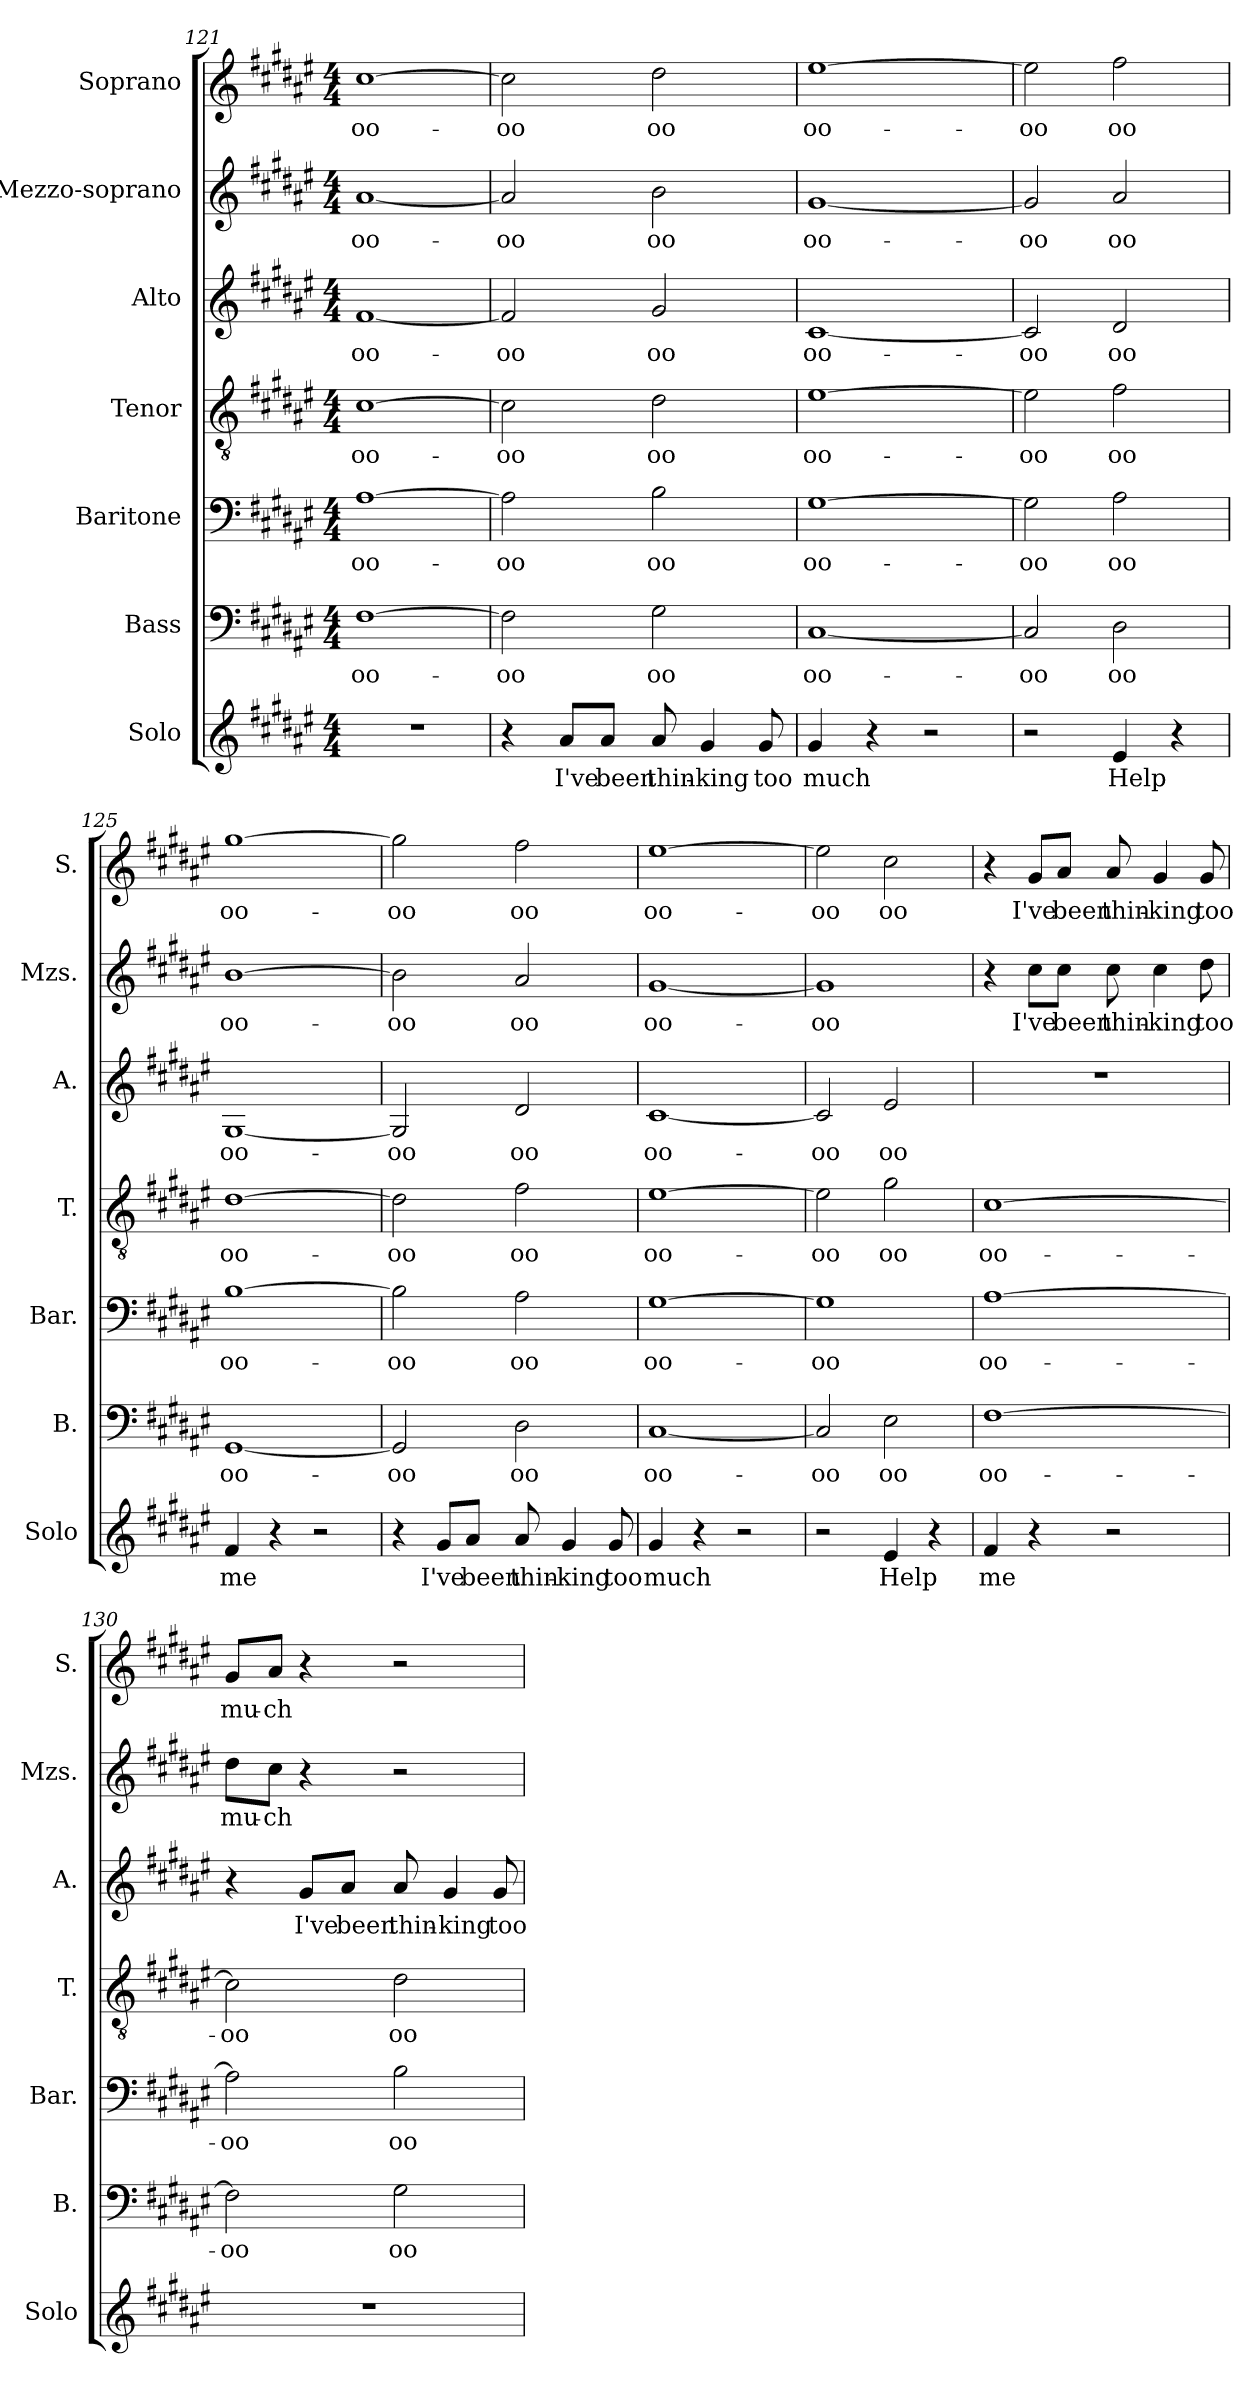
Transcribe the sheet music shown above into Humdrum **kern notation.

**kern	**text	**kern	**text	**kern	**text	**kern	**text	**kern	**text	**kern	**text	**kern	**text
*part7	*part7	*part6	*part6	*part5	*part5	*part4	*part4	*part3	*part3	*part2	*part2	*part1	*part1
*staff7	*staff7	*staff6	*staff6	*staff5	*staff5	*staff4	*staff4	*staff3	*staff3	*staff2	*staff2	*staff1	*staff1
*I"Solo	*	*I"Bass	*	*I"Baritone	*	*I"Tenor	*	*I"Alto	*	*I"Mezzo-soprano	*	*I"Soprano	*
*I'Solo	*	*I'B.	*	*I'Bar.	*	*I'T.	*	*I'A.	*	*I'Mzs.	*	*I'S.	*
*clefG2	*	*clefF4	*	*clefF4	*	*clefGv2	*	*clefG2	*	*clefG2	*	*clefG2	*
*k[f#c#g#d#a#e#]	*	*k[f#c#g#d#a#e#]	*	*k[f#c#g#d#a#e#]	*	*k[f#c#g#d#a#e#]	*	*k[f#c#g#d#a#e#]	*	*k[f#c#g#d#a#e#]	*	*k[f#c#g#d#a#e#]	*
*M4/4	*	*M4/4	*	*M4/4	*	*M4/4	*	*M4/4	*	*M4/4	*	*M4/4	*
=121	=121	=121	=121	=121	=121	=121	=121	=121	=121	=121	=121	=121	=121
1r	.	[1F#	oo-	[1A#	oo-	[1c#	oo-	[1f#	oo-	[1a#	oo-	[1cc#	oo-
!!LO:PB:g=z
=122	=122	=122	=122	=122	=122	=122	=122	=122	=122	=122	=122	=122	=122
4r	.	2F#\]	-oo	2A#\]	-oo	2c#\]	-oo	2f#/]	-oo	2a#/]	-oo	2cc#\]	-oo
8a#/L	I've	.	.	.	.	.	.	.	.	.	.	.	.
8a#/J	been	.	.	.	.	.	.	.	.	.	.	.	.
8a#/	thin-	2G#\	oo	2B\	oo	2d#\	oo	2g#/	oo	2b\	oo	2dd#\	oo
4g#/	-king	.	.	.	.	.	.	.	.	.	.	.	.
8g#/	too	.	.	.	.	.	.	.	.	.	.	.	.
=123	=123	=123	=123	=123	=123	=123	=123	=123	=123	=123	=123	=123	=123
4g#/	much	[1C#	oo-	[1G#	oo-	[1e#	oo-	[1c#	oo-	[1g#	oo-	[1ee#	oo-
4r	.	.	.	.	.	.	.	.	.	.	.	.	.
2r	.	.	.	.	.	.	.	.	.	.	.	.	.
=124	=124	=124	=124	=124	=124	=124	=124	=124	=124	=124	=124	=124	=124
2r	.	2C#/]	-oo	2G#\]	-oo	2e#\]	-oo	2c#/]	-oo	2g#/]	-oo	2ee#\]	-oo
4e#/	Help	2D#\	oo	2A#\	oo	2f#\	oo	2d#/	oo	2a#/	oo	2ff#\	oo
4r	.	.	.	.	.	.	.	.	.	.	.	.	.
=125	=125	=125	=125	=125	=125	=125	=125	=125	=125	=125	=125	=125	=125
4f#/	me	[1GG#	oo-	[1B	oo-	[1d#	oo-	[1G#	oo-	[1b	oo-	[1gg#	oo-
4r	.	.	.	.	.	.	.	.	.	.	.	.	.
2r	.	.	.	.	.	.	.	.	.	.	.	.	.
=126	=126	=126	=126	=126	=126	=126	=126	=126	=126	=126	=126	=126	=126
4r	.	2GG#/]	-oo	2B\]	-oo	2d#\]	-oo	2G#/]	-oo	2b\]	-oo	2gg#\]	-oo
8g#/L	I've	.	.	.	.	.	.	.	.	.	.	.	.
8a#/J	been	.	.	.	.	.	.	.	.	.	.	.	.
8a#/	thin-	2D#\	oo	2A#\	oo	2f#\	oo	2d#/	oo	2a#/	oo	2ff#\	oo
4g#/	-king	.	.	.	.	.	.	.	.	.	.	.	.
8g#/	too	.	.	.	.	.	.	.	.	.	.	.	.
!!LO:PB:g=z
=127	=127	=127	=127	=127	=127	=127	=127	=127	=127	=127	=127	=127	=127
4g#/	much	[1C#	oo-	[1G#	oo-	[1e#	oo-	[1c#	oo-	[1g#	oo-	[1ee#	oo-
4r	.	.	.	.	.	.	.	.	.	.	.	.	.
2r	.	.	.	.	.	.	.	.	.	.	.	.	.
=128	=128	=128	=128	=128	=128	=128	=128	=128	=128	=128	=128	=128	=128
2r	.	2C#/]	-oo	1G#]	-oo	2e#\]	-oo	2c#/]	-oo	1g#]	-oo	2ee#\]	-oo
4e#/	Help	2E#\	oo	.	.	2g#\	oo	2e#/	oo	.	.	2cc#\	oo
4r	.	.	.	.	.	.	.	.	.	.	.	.	.
=129	=129	=129	=129	=129	=129	=129	=129	=129	=129	=129	=129	=129	=129
4f#/	me	[1F#	oo-	[1A#	oo-	[1c#	oo-	1r	.	4r	.	4r	.
4r	.	.	.	.	.	.	.	.	.	8cc#\L	I've	8g#/L	I've
.	.	.	.	.	.	.	.	.	.	8cc#\J	been	8a#/J	been
2r	.	.	.	.	.	.	.	.	.	8cc#\	thin-	8a#/	thin-
.	.	.	.	.	.	.	.	.	.	4cc#\	-king	4g#/	-king
.	.	.	.	.	.	.	.	.	.	8dd#\	too	8g#/	too
=130	=130	=130	=130	=130	=130	=130	=130	=130	=130	=130	=130	=130	=130
1r	.	2F#\]	-oo	2A#\]	-oo	2c#\]	-oo	4r	.	8dd#\L	mu-	8g#/L	mu-
.	.	.	.	.	.	.	.	.	.	8cc#\J	-ch	8a#/J	-ch
.	.	.	.	.	.	.	.	8g#/L	I've	4r	.	4r	.
.	.	.	.	.	.	.	.	8a#/J	been	.	.	.	.
.	.	2G#\	oo	2B\	oo	2d#\	oo	8a#/	thin-	2r	.	2r	.
.	.	.	.	.	.	.	.	4g#/	-king	.	.	.	.
.	.	.	.	.	.	.	.	8g#/	too	.	.	.	.
=	=	=	=	=	=	=	=	=	=	=	=	=	=
*-	*-	*-	*-	*-	*-	*-	*-	*-	*-	*-	*-	*-	*-
